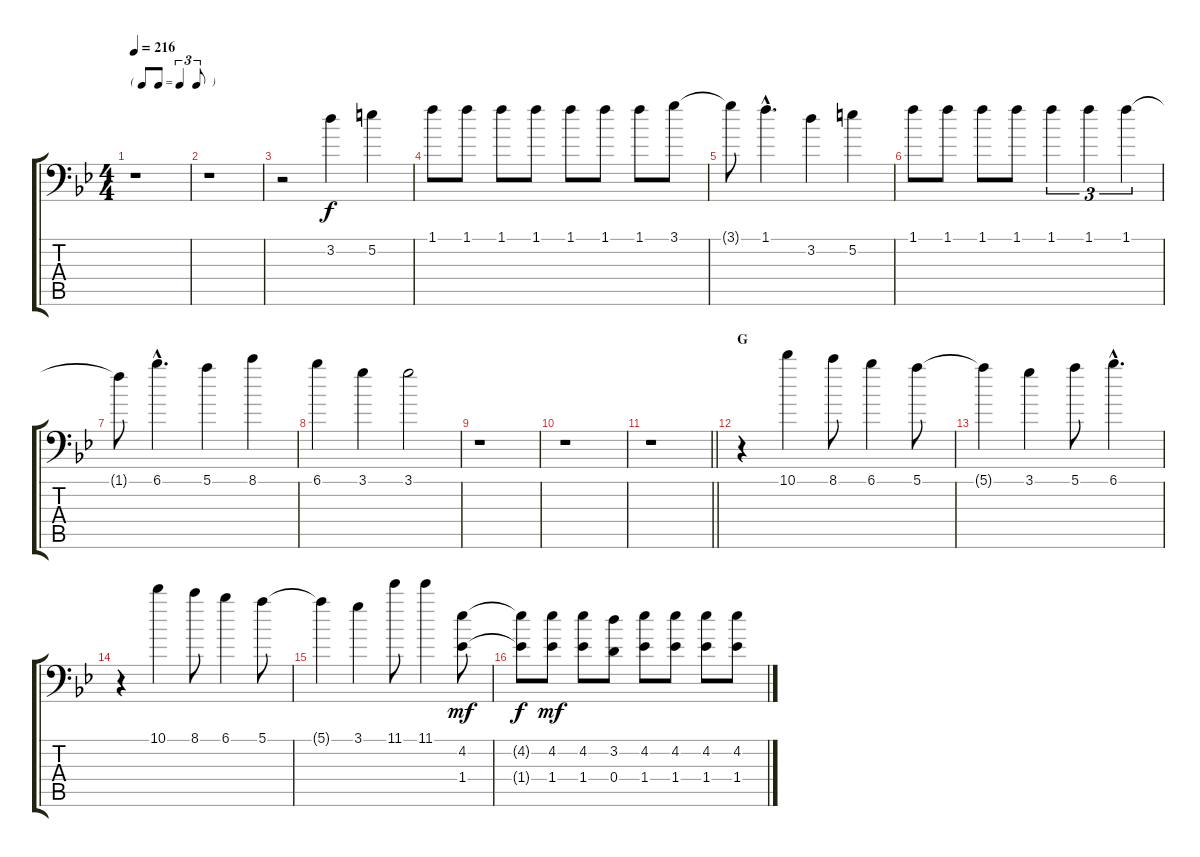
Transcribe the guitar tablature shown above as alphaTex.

\track "" {instrument banjo}
\staff {score tabs}
\tuning (E4 B3 G3 D3 A2 A1) {hide}
\displaytranspose 12
\ts (4 4)
\tf triplet8th
\tempo 216
\clef f4
\ks bb
r.1{dy f} |
r.1 |
r.2 3.2.4 5.2.4 |
1.1.8 1.1.8 1.1.8 1.1.8 1.1.8 1.1.8 1.1.8 3.1.8 |
3.1{t}.8 1.1{hac}.4{d} 3.2.4 5.2.4 |
1.1.8 1.1.8 1.1.8 1.1.8 1.1.4{tu (3 2)} 1.1.4{tu (3 2)} 1.1.4{tu (3 2)} |
1.1{t}.8 6.1{hac}.4{d} 5.1.4 8.1.4 |
6.1.4 3.1.4 3.1.2 |
r.1 |
r.1 |
\barLineRight lightlight
r.1 |
\section ("" "G")
r.4 10.1.4 8.1.8 6.1.4 5.1.8 |
5.1{t}.4 3.1.4 5.1.8 6.1{hac}.4{d} |
r.4 10.1.4 8.1.8 6.1.4 5.1.8 |
5.1{t}.4 3.1.4 11.1.8 11.1.4 (4.2 1.4).8{dy mf} |
(4.2{t} 1.4{t}).8{dy f} (4.2 1.4).8{dy mf} (4.2 1.4).8 (3.2 0.4).8 (4.2 1.4).8 (4.2 1.4).8 (4.2 1.4).8 (4.2 1.4).8
